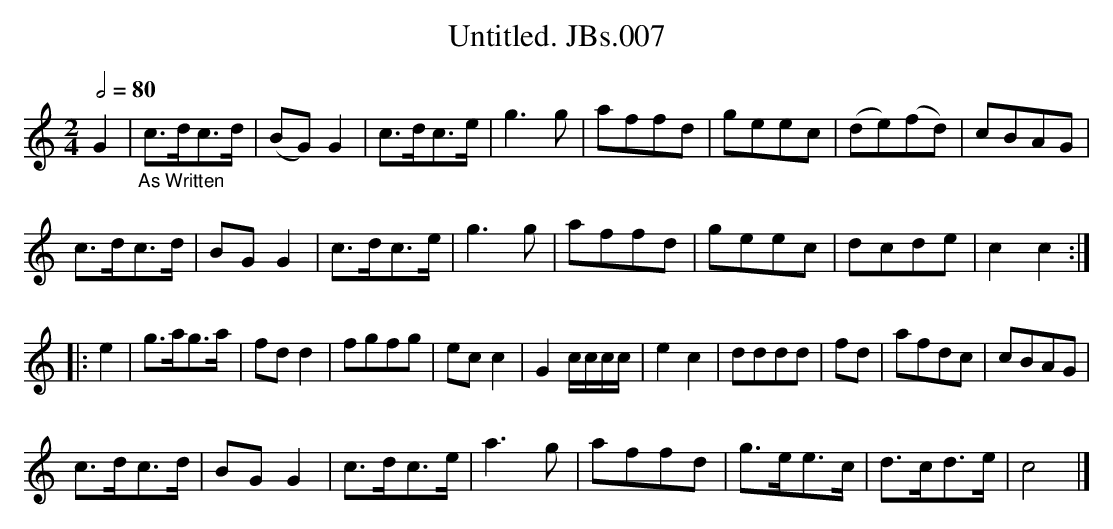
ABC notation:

X:1
T:Untitled. JBs.007
M:2/4
L:1/8
Q:1/2=80
K:C
G2|"_As Written"c>dc>d|(BG) G2|c>dc>e|g3g|affd|geec|(de)(fd)|cBAG|
c>dc>d|BG G2|c>dc>e|g3g|affd|geec|dcde|c2c2:|
|:e2|g>ag>a|fdd2|fgfg|ecc2|G2c/c/c/c/|e2c2|dddd|\
fd|afdc|cBAG|
c>dc>d|BGG2|c>dc>e|a3g|affd|g>ee>c|d>cd>e|c4|]
